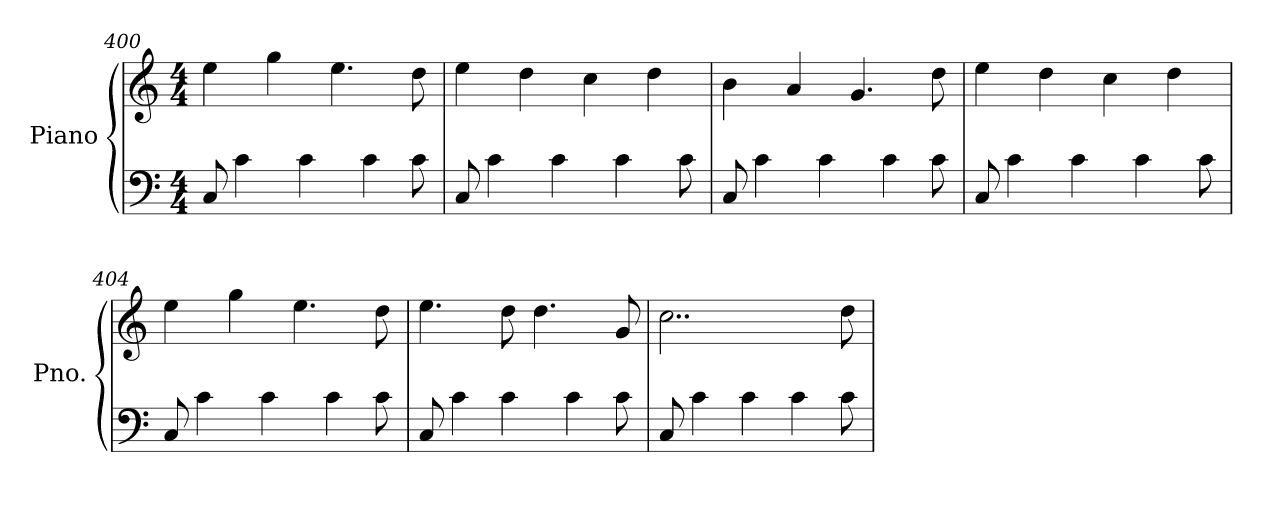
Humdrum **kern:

**kern	**kern
*part1	*part1
*staff2	*staff1
*I"Piano	*
*I'Pno.	*
*clefF4	*clefG2
*k[]	*k[]
*M4/4	*M4/4
=400	=400
8C/	4ee\
4c\	.
.	4gg\
4c\	.
.	4.ee\
4c\	.
8c\	8dd\
=401	=401
8C/	4ee\
4c\	.
.	4dd\
4c\	.
.	4cc\
4c\	.
.	4dd\
8c\	.
=402	=402
8C/	4b\
4c\	.
.	4a/
4c\	.
.	4.g/
4c\	.
8c\	8dd\
!!LO:LB:g=z
=403	=403
8C/	4ee\
4c\	.
.	4dd\
4c\	.
.	4cc\
4c\	.
.	4dd\
8c\	.
=404	=404
8C/	4ee\
4c\	.
.	4gg\
4c\	.
.	4.ee\
4c\	.
8c\	8dd\
=405	=405
8C/	4.ee\
4c\	.
4c\	8dd\
.	4.dd\
4c\	.
8c\	8g/
=406	=406
8C/	2..cc\
4c\	.
4c\	.
4c\	.
8c\	8dd\
=	=
*-	*-
